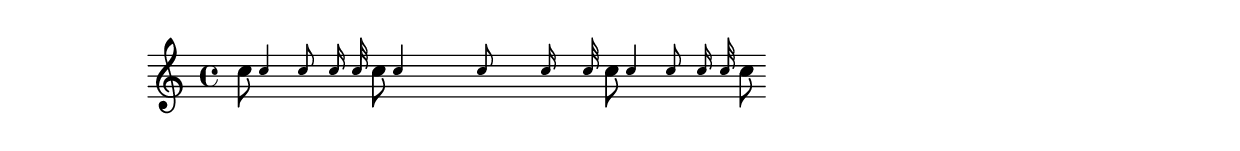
%% DO NOT EDIT this file manually; it is automatically
%% generated from LSR http://lsr.dsi.unimi.it
%% Make any changes in LSR itself, or in Documentation/snippets/new/ ,
%% and then run scripts/auxiliar/makelsr.py
%%
%% This file is in the public domain.
\version "2.14.2"

\header {
  lsrtags = "rhythms, tweaks-and-overrides"

  texidoc = "
The space given to grace notes can be adjusted using the
@code{spacing-increment} property of @code{Score.GraceSpacing}.

"
  doctitle = "Adjusting grace note spacing"
} % begin verbatim


graceNotes = {
  \grace { c4 c8 c16 c32 }
  c8
}

\relative c'' {
  c8
  \graceNotes
  \override Score.GraceSpacing #'spacing-increment = #2.0
  \graceNotes
  \revert Score.GraceSpacing #'spacing-increment
  \graceNotes
}
